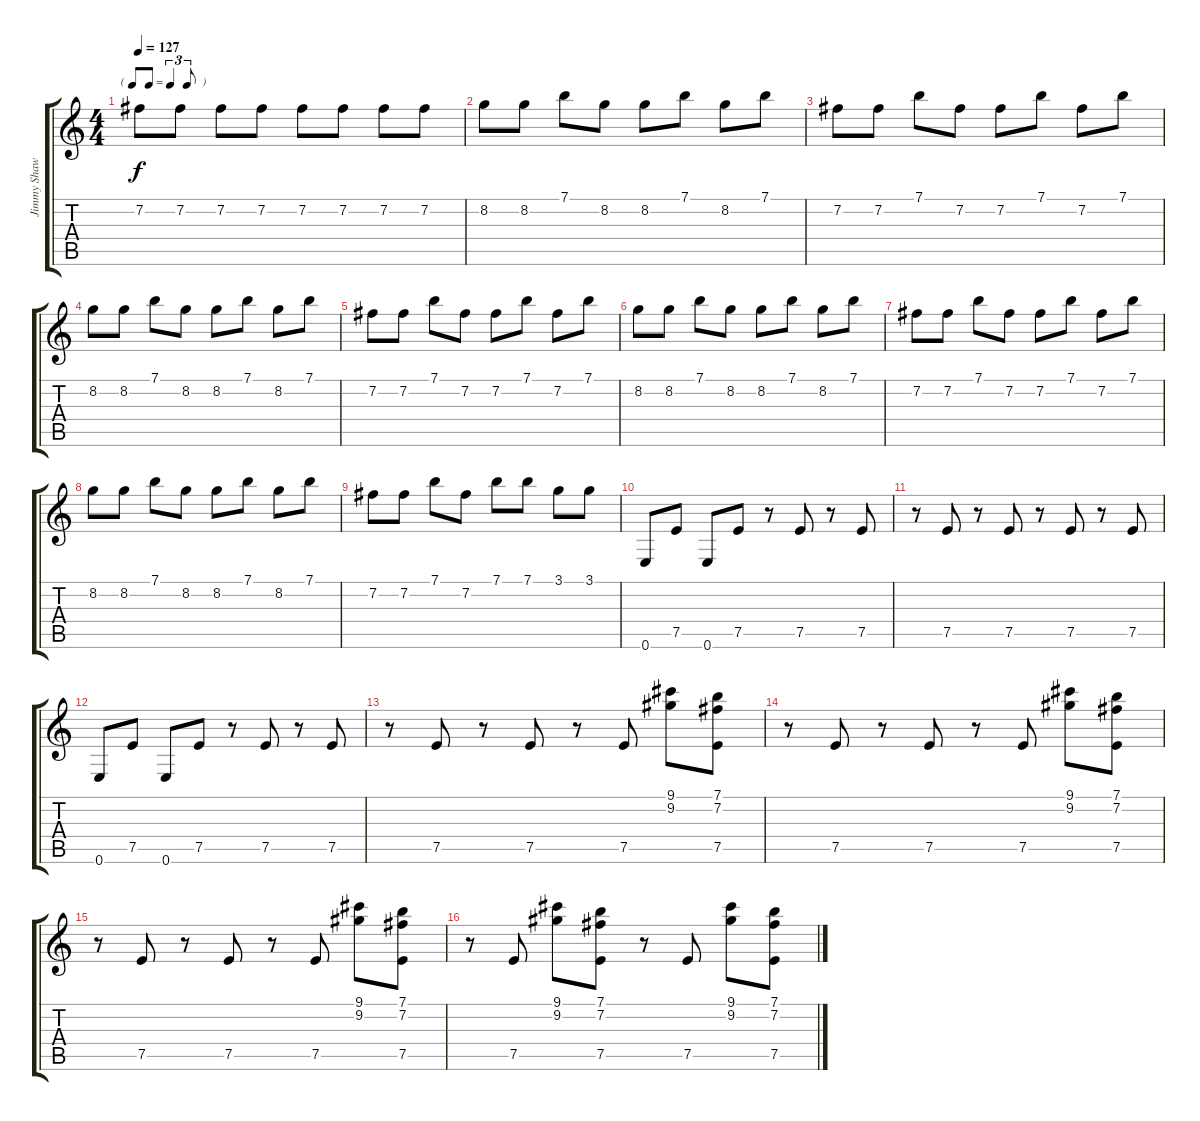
\track ("Jimmy Shaw" "Jimmy Shaw") {instrument overdrivenguitar}
\staff {score tabs}
\tuning (E4 B3 G3 D3 A2 E2) {hide}
\ts (4 4)
\tf triplet8th
\tempo 127
\clef g2
\ks c
7.2.8{dy f} 7.2.8 7.2.8 7.2.8 7.2.8 7.2.8 7.2.8 7.2.8 |
8.2.8{instrument overdrivenguitar} 8.2.8 7.1.8 8.2.8 8.2.8 7.1.8 8.2.8 7.1.8 |
7.2.8 7.2.8 7.1.8 7.2.8 7.2.8 7.1.8 7.2.8 7.1.8 |
8.2.8 8.2.8 7.1.8 8.2.8 8.2.8 7.1.8 8.2.8 7.1.8 |
7.2.8 7.2.8 7.1.8 7.2.8 7.2.8 7.1.8 7.2.8 7.1.8 |
8.2.8 8.2.8 7.1.8 8.2.8 8.2.8 7.1.8 8.2.8 7.1.8 |
7.2.8 7.2.8 7.1.8 7.2.8 7.2.8 7.1.8 7.2.8 7.1.8 |
8.2.8 8.2.8 7.1.8 8.2.8 8.2.8 7.1.8 8.2.8 7.1.8 |
7.2.8 7.2.8 7.1.8 7.2.8 7.1.8 7.1.8 3.1.8 3.1.8 |
0.6.8 7.5.8 0.6.8 7.5.8 r.8 7.5.8 r.8 7.5.8 |
r.8 7.5.8 r.8 7.5.8 r.8 7.5.8 r.8 7.5.8 |
0.6.8 7.5.8 0.6.8 7.5.8 r.8 7.5.8 r.8 7.5.8 |
r.8 7.5.8 r.8 7.5.8 r.8 7.5.8 (9.1 9.2).8 (7.1 7.2 7.5).8 |
r.8 7.5.8 r.8 7.5.8 r.8 7.5.8 (9.1 9.2).8 (7.1 7.2 7.5).8 |
r.8 7.5.8 r.8 7.5.8 r.8 7.5.8 (9.1 9.2).8 (7.1 7.2 7.5).8 |
r.8 7.5.8 (9.1 9.2).8 (7.1 7.2 7.5).8 r.8 7.5.8 (9.1 9.2).8 (7.1 7.2 7.5).8
